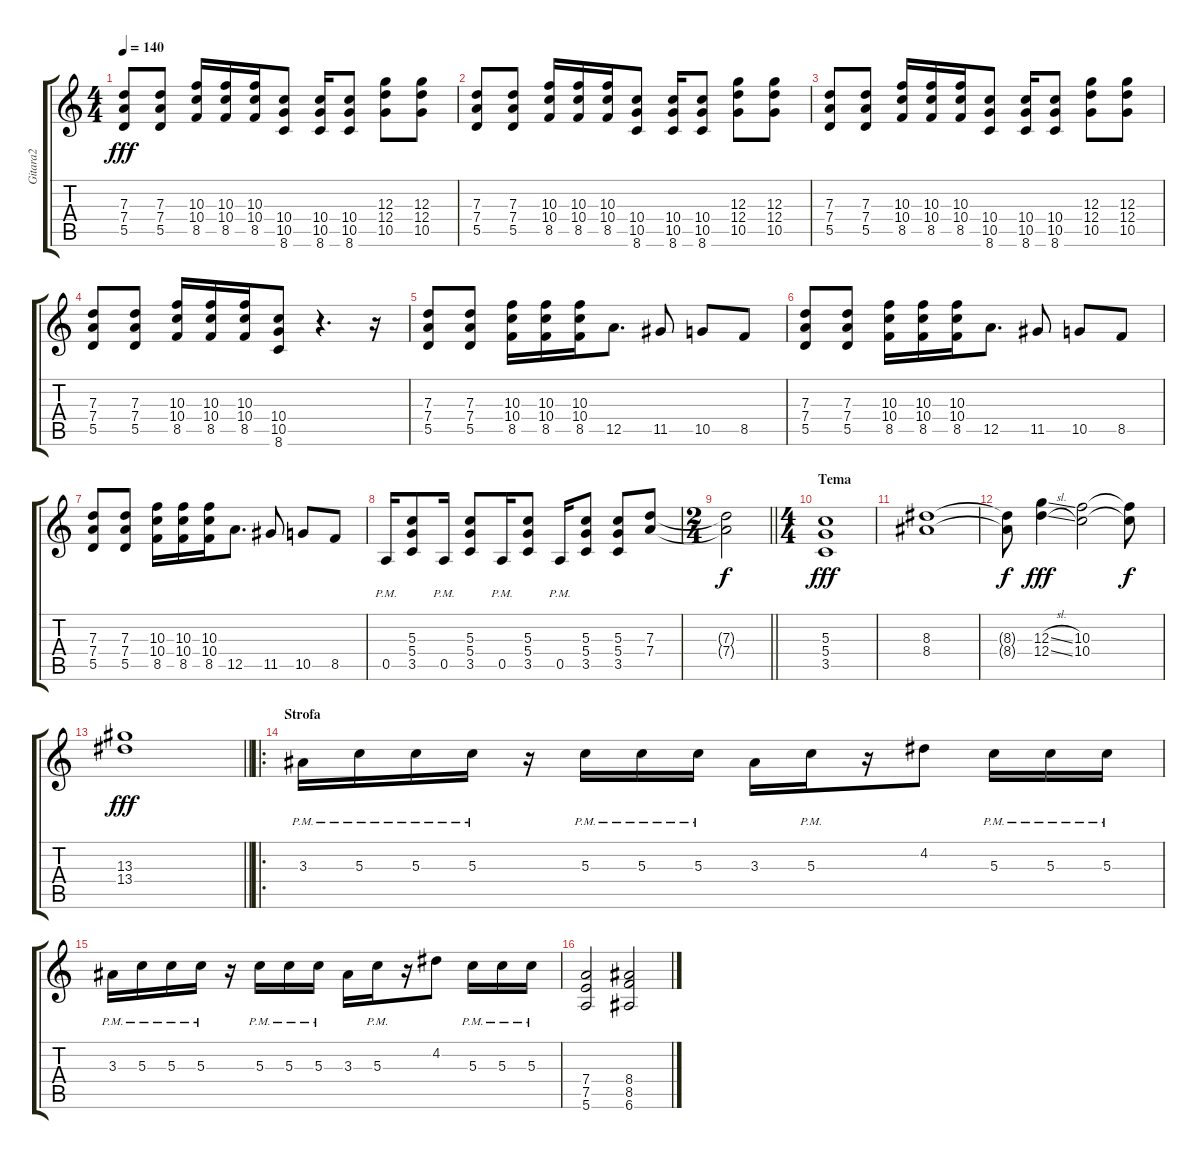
\track ("Gitara2" "Gitara2") {instrument distortionguitar}
\staff {score tabs}
\tuning (E4 B3 G3 D3 A2 E2) {hide}
\ts (4 4)
\tempo 140
\clef g2
\ks c
(7.3 7.4 5.5).8{dy fff} (7.3 7.4 5.5).8 (10.3 10.4 8.5).16 (10.3 10.4 8.5).16 (10.3 10.4 8.5).16 (10.4 10.5 8.6).8 (10.4 10.5 8.6).16 (10.4 10.5 8.6).8 (12.3 12.4 10.5).8 (12.3 12.4 10.5).8 |
(7.3 7.4 5.5).8 (7.3 7.4 5.5).8 (10.3 10.4 8.5).16 (10.3 10.4 8.5).16 (10.3 10.4 8.5).16 (10.4 10.5 8.6).8 (10.4 10.5 8.6).16 (10.4 10.5 8.6).8 (12.3 12.4 10.5).8 (12.3 12.4 10.5).8 |
(7.3 7.4 5.5).8 (7.3 7.4 5.5).8 (10.3 10.4 8.5).16 (10.3 10.4 8.5).16 (10.3 10.4 8.5).16 (10.4 10.5 8.6).8 (10.4 10.5 8.6).16 (10.4 10.5 8.6).8 (12.3 12.4 10.5).8 (12.3 12.4 10.5).8 |
(7.3 7.4 5.5).8 (7.3 7.4 5.5).8 (10.3 10.4 8.5).16 (10.3 10.4 8.5).16 (10.3 10.4 8.5).16 (10.4 10.5 8.6).8 r.4{d} r.16 |
(7.3 7.4 5.5).8 (7.3 7.4 5.5).8 (10.3 10.4 8.5).16 (10.3 10.4 8.5).16 (10.3 10.4 8.5).16 12.5.8{d} 11.5.8 10.5.8 8.5.8 |
(7.3 7.4 5.5).8 (7.3 7.4 5.5).8 (10.3 10.4 8.5).16 (10.3 10.4 8.5).16 (10.3 10.4 8.5).16 12.5.8{d} 11.5.8 10.5.8 8.5.8 |
(7.3 7.4 5.5).8 (7.3 7.4 5.5).8 (10.3 10.4 8.5).16 (10.3 10.4 8.5).16 (10.3 10.4 8.5).16 12.5.8{d} 11.5.8 10.5.8 8.5.8 |
0.5{pm}.16 (5.3 5.4 3.5).8 0.5{pm}.16 (5.3 5.4 3.5).8 0.5{pm}.16 (5.3 5.4 3.5).8 0.5{pm}.16 (5.3 5.4 3.5).8 (5.3 5.4 3.5).8 (7.3 7.4).8 |
\ts (2 4)
\barLineRight lightlight
(7.3{t} 7.4{t}).2{dy f} |
\ts (4 4)
\section ("" "Tema")
(5.3 5.4 3.5).1{dy fff volume 14} |
(8.3 8.4).1 |
(8.3{t} 8.4{t}).8{dy f} (12.3{sl} 12.4{sl}).4{dy fff} (10.3 10.4).2 (10.3{t} 10.4{t}).8{dy f} |
\barLineRight lightlight
(13.3 13.4).1{dy fff} |
\ro
\section ("" "Strofa")
3.3{pm}.16 5.3{pm}.16 5.3{pm}.16 5.3{pm}.16 r.16 5.3{pm}.16 5.3{pm}.16 5.3{pm}.16 3.3.16 5.3{pm}.16 r.16 4.2.8 5.3{pm}.16 5.3{pm}.16 5.3{pm}.16 |
3.3{pm}.16 5.3{pm}.16 5.3{pm}.16 5.3{pm}.16 r.16 5.3{pm}.16 5.3{pm}.16 5.3{pm}.16 3.3.16 5.3{pm}.16 r.16 4.2.8 5.3{pm}.16 5.3{pm}.16 5.3{pm}.16 |
(7.4 7.5 5.6).2 (8.4 8.5 6.6).2
